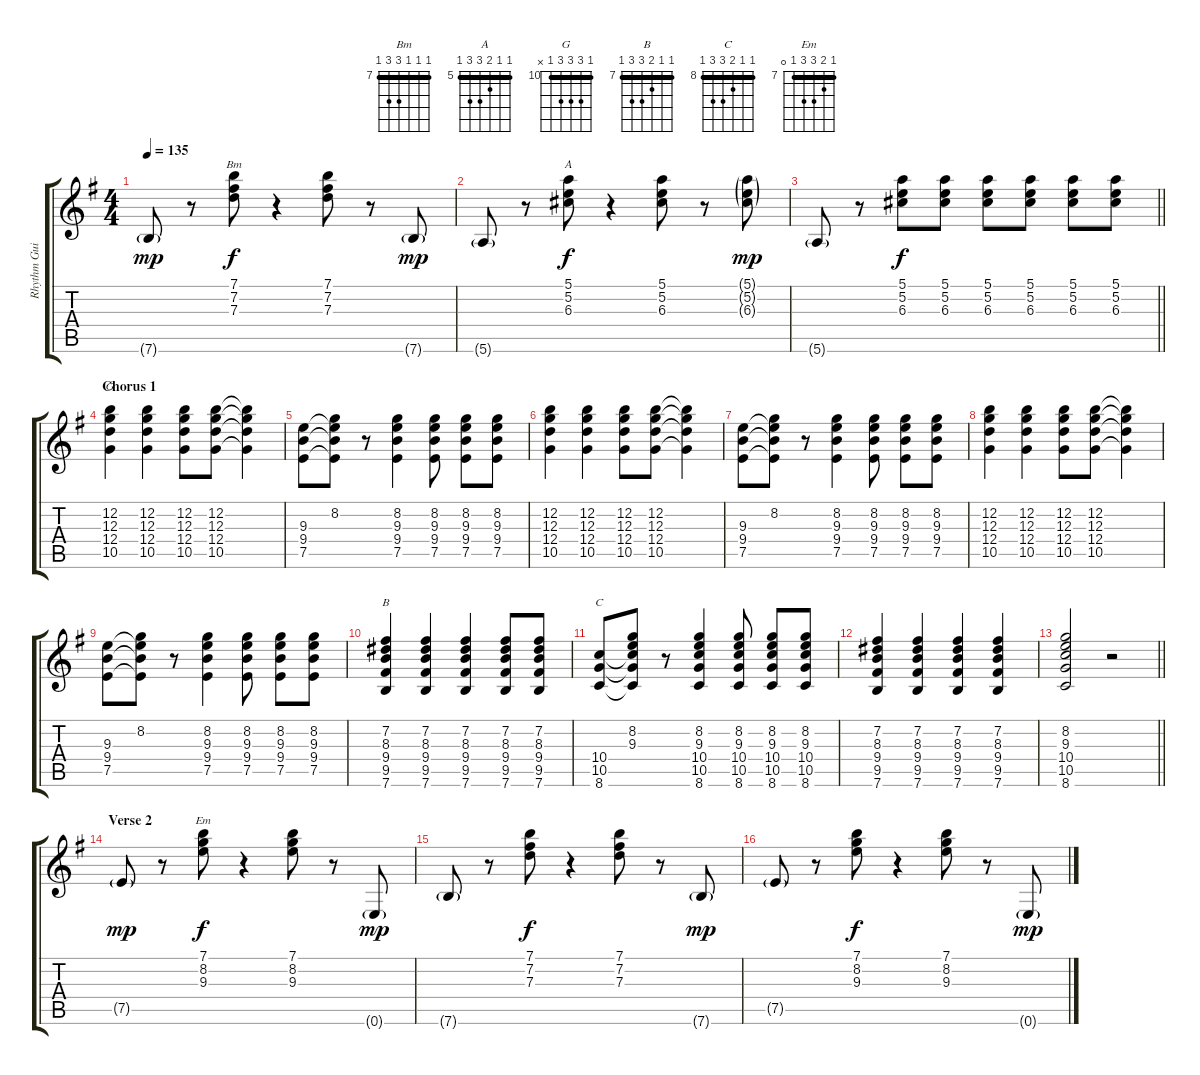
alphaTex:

\track ("Rhythm Guitar" "Rhythm Gui") {instrument overdrivenguitar}
\staff {score tabs}
\tuning (E4 B3 G3 D3 A2 E2) {hide}
\chord ("Bm" 7 7 7 9 9 7) {firstfret 7 barre 7}
\chord ("A" 5 5 6 7 7 5) {firstfret 5 barre 5}
\chord ("G" 10 12 12 12 10 x) {firstfret 10 barre 10}
\chord ("B" 7 7 8 9 9 7) {firstfret 7 barre 7}
\chord ("C" 8 8 9 10 10 8) {firstfret 8 barre 8}
\chord ("Em" 7 8 9 9 7 0) {firstfret 7 barre 7}
\ts (4 4)
\tempo 135
\clef g2
\ks g
7.6{g}.8{dy mp} r.8 (7.1 7.2 7.3).8{ch "Bm" dy f} r.4 (7.1 7.2 7.3).8 r.8 7.6{g}.8{dy mp} |
5.6{g}.8 r.8 (5.1 5.2 6.3).8{ch "A" dy f} r.4 (5.1 5.2 6.3).8 r.8 (5.1{g} 5.2{g} 6.3{g}).8{dy mp} |
\barLineRight lightlight
5.6{g}.8 r.8 (5.1 5.2 6.3).8{dy f} (5.1 5.2 6.3).8 (5.1 5.2 6.3).8 (5.1 5.2 6.3).8 (5.1 5.2 6.3).8 (5.1 5.2 6.3).8 |
\section ("" "Chorus 1")
(12.2 12.3 12.4 10.5).4{ch "G"} (12.2 12.3 12.4 10.5).4 (12.2 12.3 12.4 10.5).8 (12.2 12.3 12.4 10.5).8 (12.2{t} 12.3{t} 12.4{t} 10.5{t}).4 |
(9.3 9.4 7.5).8 (8.2 9.3{t} 9.4{t} 7.5{t}).8 r.8 (8.2 9.3 9.4 7.5).4 (8.2 9.3 9.4 7.5).8 (8.2 9.3 9.4 7.5).8 (8.2 9.3 9.4 7.5).8 |
(12.2 12.3 12.4 10.5).4 (12.2 12.3 12.4 10.5).4 (12.2 12.3 12.4 10.5).8 (12.2 12.3 12.4 10.5).8 (12.2{t} 12.3{t} 12.4{t} 10.5{t}).4 |
(9.3 9.4 7.5).8 (8.2 9.3{t} 9.4{t} 7.5{t}).8 r.8 (8.2 9.3 9.4 7.5).4 (8.2 9.3 9.4 7.5).8 (8.2 9.3 9.4 7.5).8 (8.2 9.3 9.4 7.5).8 |
(12.2 12.3 12.4 10.5).4 (12.2 12.3 12.4 10.5).4 (12.2 12.3 12.4 10.5).8 (12.2 12.3 12.4 10.5).8 (12.2{t} 12.3{t} 12.4{t} 10.5{t}).4 |
(9.3 9.4 7.5).8 (8.2 9.3{t} 9.4{t} 7.5{t}).8 r.8 (8.2 9.3 9.4 7.5).4 (8.2 9.3 9.4 7.5).8 (8.2 9.3 9.4 7.5).8 (8.2 9.3 9.4 7.5).8 |
(7.2 8.3 9.4 9.5 7.6).4{ch "B"} (7.2 8.3 9.4 9.5 7.6).4 (7.2 8.3 9.4 9.5 7.6).4 (7.2 8.3 9.4 9.5 7.6).8 (7.2 8.3 9.4 9.5 7.6).8 |
(10.4 10.5 8.6).8{ch "C"} (8.2 9.3 10.4{t} 10.5{t} 8.6{t}).8 r.8 (8.2 9.3 10.4 10.5 8.6).4 (8.2 9.3 10.4 10.5 8.6).8 (8.2 9.3 10.4 10.5 8.6).8 (8.2 9.3 10.4 10.5 8.6).8 |
(7.2 8.3 9.4 9.5 7.6).4 (7.2 8.3 9.4 9.5 7.6).4 (7.2 8.3 9.4 9.5 7.6).4 (7.2 8.3 9.4 9.5 7.6).4 |
\barLineRight lightlight
(8.2 9.3 10.4 10.5 8.6).2 r.2 |
\section ("" "Verse 2")
7.5{g}.8{dy mp} r.8 (7.1 8.2 9.3).8{ch "Em" dy f} r.4 (7.1 8.2 9.3).8 r.8 0.6{g}.8{dy mp} |
7.6{g}.8 r.8 (7.1 7.2 7.3).8{dy f} r.4 (7.1 7.2 7.3).8 r.8 7.6{g}.8{dy mp} |
7.5{g}.8 r.8 (7.1 8.2 9.3).8{dy f} r.4 (7.1 8.2 9.3).8 r.8 0.6{g}.8{dy mp}
